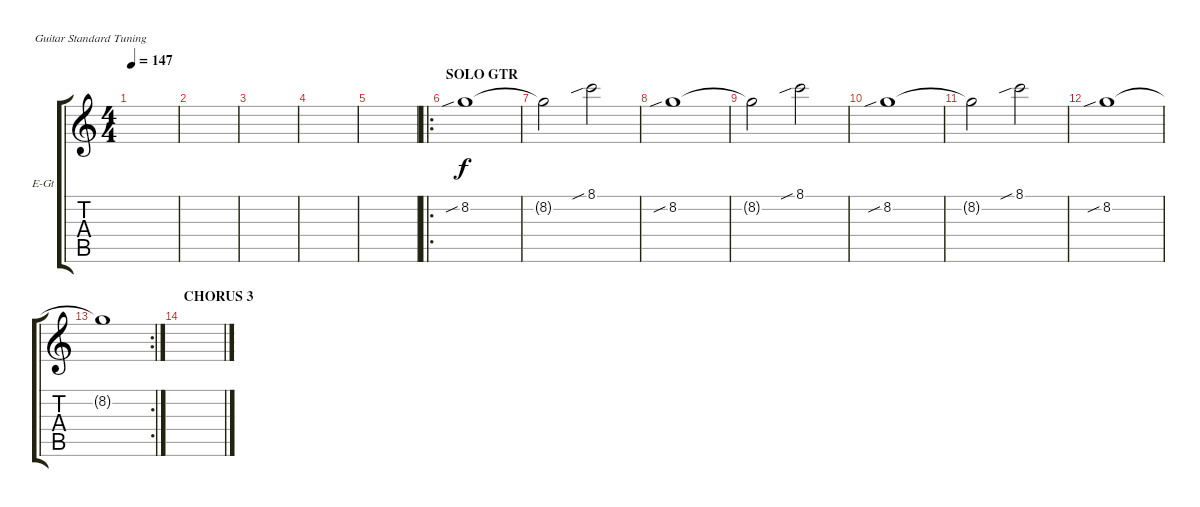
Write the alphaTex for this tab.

\defaultSystemsLayout 4
\bracketExtendMode groupsimilarinstruments
\firstSystemTrackNameOrientation horizontal
\otherSystemsTrackNameOrientation horizontal
\track ("Electric Guitar" "E-Gt") {instrument distortionguitar}
\staff {score tabs}
\tuning (E4 B3 G3 D3 A2 E2)
\ts (4 4)
\tempo 147
\clef g2
\scale
0.333333
\ks c
|
\scale
0.333333 |
\scale
0.333333 |
\scale
0.312821 |
\scale
0.312821 |
\ro
\section ("" "SOLO GTR")
\scale
0.374359 8.2{sib}.1 |
\scale
0.333333 8.2{t}.2 8.1{sib}.2 |
\scale
0.333333 8.2{sib}.1 |
\scale
0.333333 8.2{t}.2 8.1{sib}.2 |
\scale
0.333333 8.2{sib}.1 |
\scale
0.333333 8.2{t}.2 8.1{sib}.2 |
\scale
0.333333 8.2{sib}.1 |
\rc 2
\scale
0.354497 8.2{t}.1 |
\section ("" "CHORUS 3")
\scale
0.322751 |
\scale
0.322751 |
\scale
0.333333
